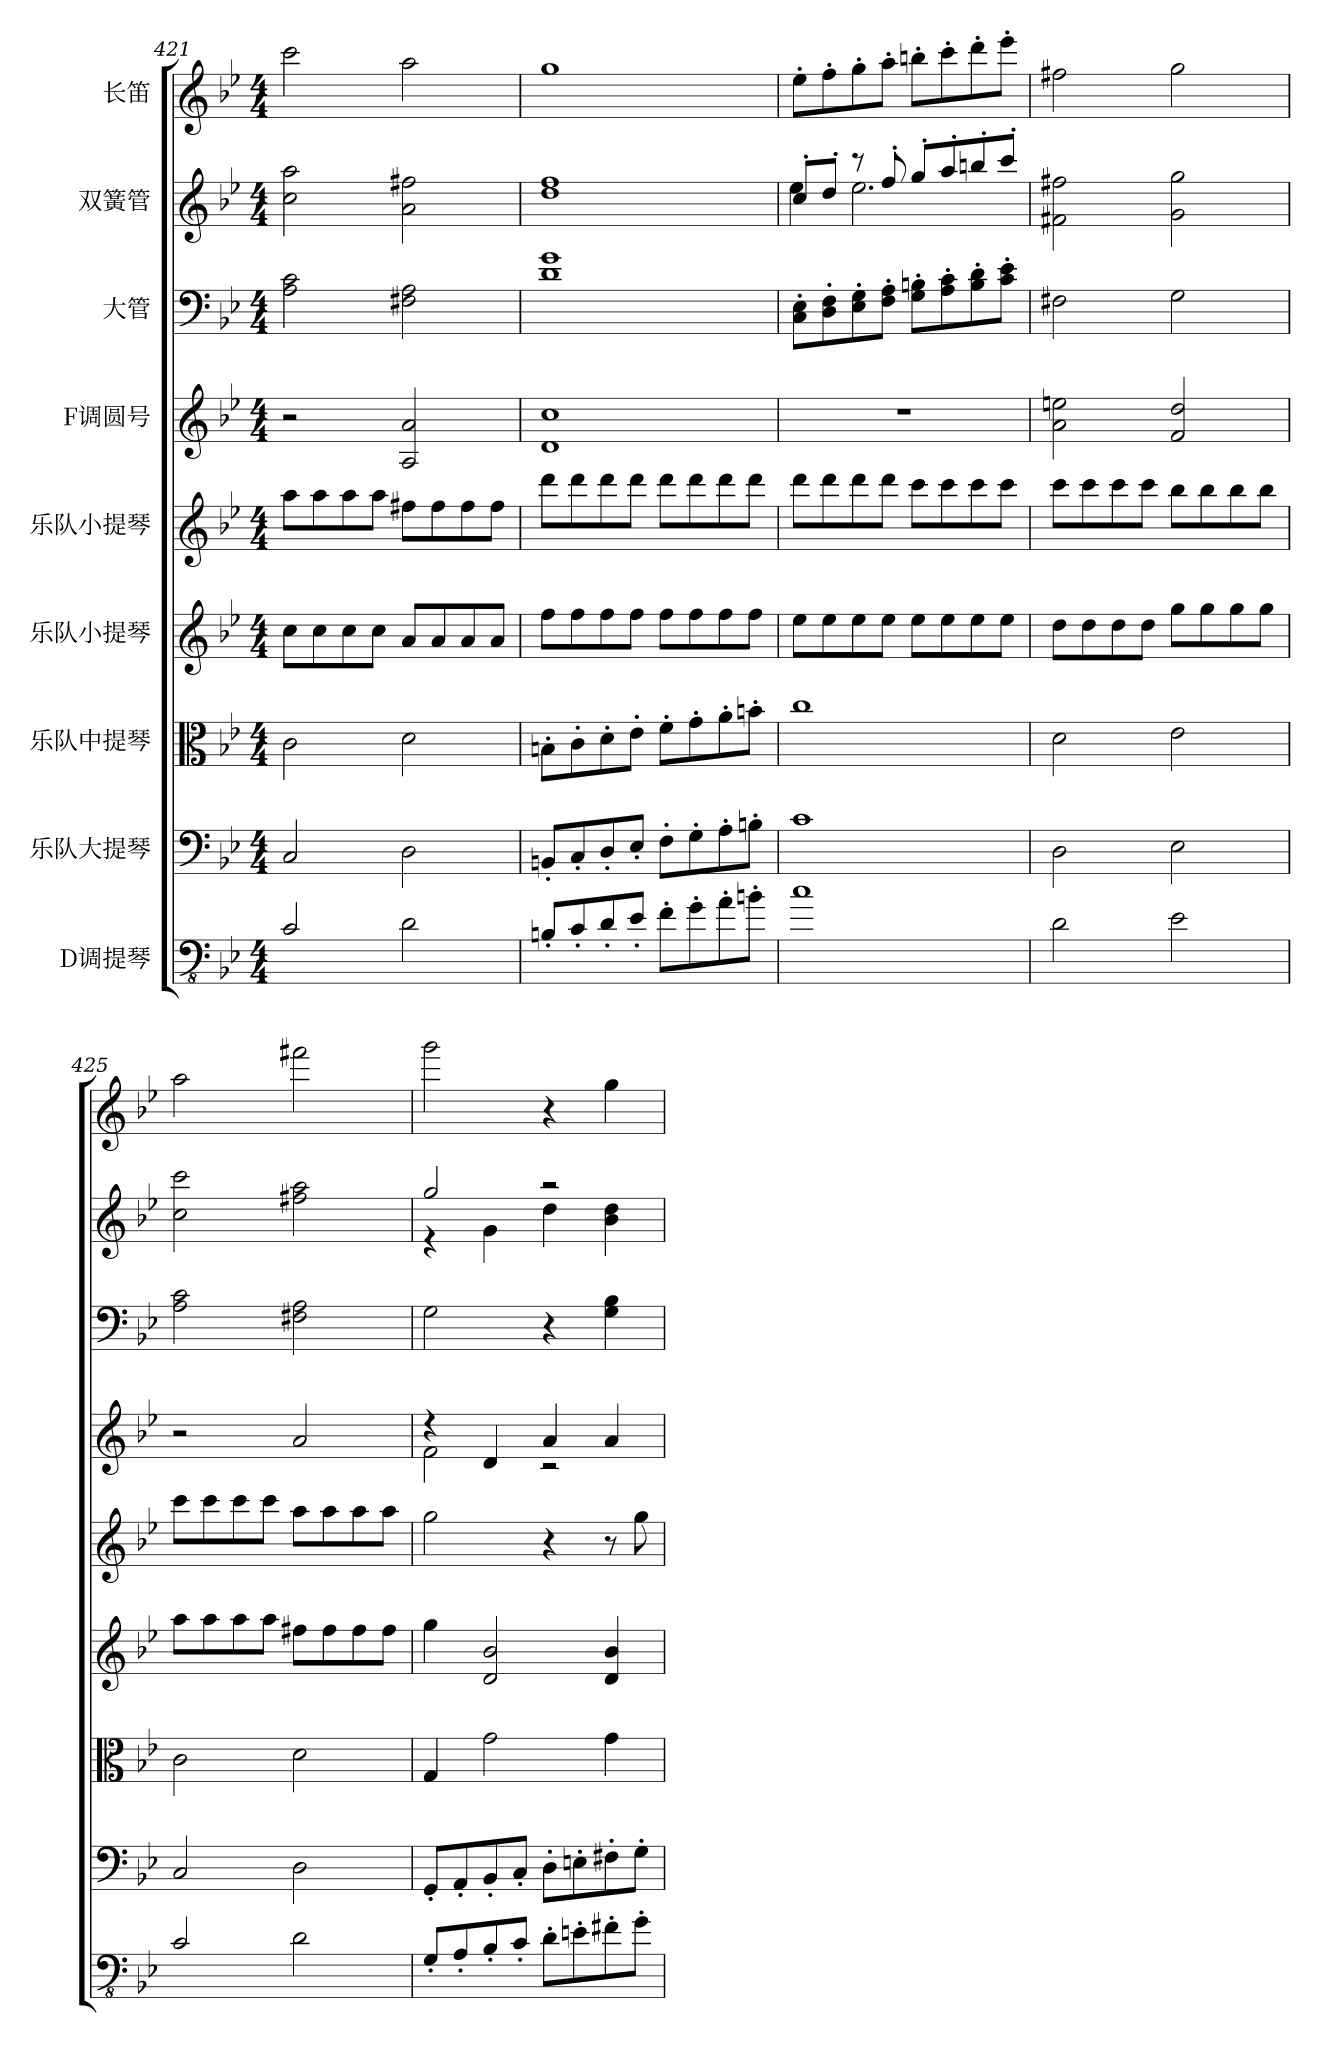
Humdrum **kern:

**kern	**kern	**kern	**kern	**kern	**kern	**kern	**kern	**kern
*part9	*part8	*part7	*part6	*part5	*part4	*part3	*part2	*part1
*staff9	*staff8	*staff7	*staff6	*staff5	*staff4	*staff3	*staff2	*staff1
*I"D调提琴	*I"乐队大提琴	*I"乐队中提琴	*I"乐队小提琴	*I"乐队小提琴	*I"F调圆号	*I"大管	*I"双簧管	*I"长笛
!!LO:PB:g=z
*clefFv4	*clefF4	*clefC3	*clefG2	*clefG2	*clefG2	*clefF4	*clefG2	*clefG2
*ITrd7c12	*	*	*	*	*ITrd4c7	*	*	*
*k[b-e-]	*k[b-e-]	*k[b-e-]	*k[b-e-]	*k[b-e-]	*k[b-e-a-]	*k[b-e-]	*k[b-e-]	*k[b-e-]
*M4/4	*M4/4	*M4/4	*M4/4	*M4/4	*M4/4	*M4/4	*M4/4	*M4/4
=421	=421	=421	=421	=421	=421	=421	=421	=421
2CC/	2C/	2c\	8cc\L	8aa\L	2r	2A\ 2c\	2cc\ 2aa\	2ccc\
.	.	.	8cc\	8aa\	.	.	.	.
.	.	.	8cc\	8aa\	.	.	.	.
.	.	.	8cc\J	8aa\J	.	.	.	.
2DD\	2D\	2d\	8a/L	8ff#X\L	2D/ 2d/	2F#X\ 2A\	2a\ 2ff#X\	2aa\
.	.	.	8a/	8ff#\	.	.	.	.
.	.	.	8a/	8ff#\	.	.	.	.
.	.	.	8a/J	8ff#\J	.	.	.	.
=422	=422	=422	=422	=422	=422	=422	=422	=422
8BBBn'/L	8BBn'/L	8Bn'\L	8ff\L	8ddd\L	1G 1f	1d 1g	1dd 1ff	1gg
8CC'/	8C'/	8c'\	8ff\	8ddd\	.	.	.	.
8DD'/	8D'/	8d'\	8ff\	8ddd\	.	.	.	.
8EE-'/J	8E-'/J	8e-'\J	8ff\J	8ddd\J	.	.	.	.
8FF'\L	8F'\L	8f'\L	8ff\L	8ddd\L	.	.	.	.
8GG'\	8G'\	8g'\	8ff\	8ddd\	.	.	.	.
8AA'\	8A'\	8a'\	8ff\	8ddd\	.	.	.	.
8BBn'\J	8Bn'\J	8bn'\J	8ff\J	8ddd\J	.	.	.	.
=423	=423	=423	=423	=423	=423	=423	=423	=423
*	*	*	*	*	*	*	*^	*
1C	1c	1cc	8ee-\L	8ddd\L	1r	8C\' 8E-\'L	8cc'/L	4ee-\	8ee-'\L
.	.	.	8ee-\	8ddd\	.	8D\' 8F\'	8dd'/J	.	8ff'\
.	.	.	8ee-\	8ddd\	.	8E-\' 8G\'	8r	2.ee-\	8gg'\
.	.	.	8ee-\J	8ddd\J	.	8F\' 8A\'J	8ff'/	.	8aa'\J
.	.	.	8ee-\L	8ccc\L	.	8G\' 8Bn\'L	8gg'/L	.	8bbn'\L
.	.	.	8ee-\	8ccc\	.	8A\' 8c\'	8aa'/	.	8ccc'\
.	.	.	8ee-\	8ccc\	.	8B\' 8d\'	8bbn'/	.	8ddd'\
.	.	.	8ee-\J	8ccc\J	.	8c\' 8e-\'J	8ccc'/J	.	8eee-'\J
*	*	*	*	*	*	*	*v	*v	*
!!LO:PB:g=z
=424	=424	=424	=424	=424	=424	=424	=424	=424
2DD\	2D\	2d\	8dd\L	8ccc\L	2d\ 2an\	2F#X\	2f#X\ 2ff#X\	2ff#X\
.	.	.	8dd\	8ccc\	.	.	.	.
.	.	.	8dd\	8ccc\	.	.	.	.
.	.	.	8dd\J	8ccc\J	.	.	.	.
2EE-\	2E-\	2e-\	8gg\L	8bb-\L	2B-/ 2g/	2G\	2g\ 2gg\	2gg\
.	.	.	8gg\	8bb-\	.	.	.	.
.	.	.	8gg\	8bb-\	.	.	.	.
.	.	.	8gg\J	8bb-\J	.	.	.	.
=425	=425	=425	=425	=425	=425	=425	=425	=425
2CC/	2C/	2c\	8aa\L	8ccc\L	2r	2A\ 2c\	2cc\ 2ccc\	2aa\
.	.	.	8aa\	8ccc\	.	.	.	.
.	.	.	8aa\	8ccc\	.	.	.	.
.	.	.	8aa\J	8ccc\J	.	.	.	.
2DD\	2D\	2d\	8ff#X\L	8aa\L	2d/	2F#X\ 2A\	2ff#X\ 2aa\	2fff#X\
.	.	.	8ff#\	8aa\	.	.	.	.
.	.	.	8ff#\	8aa\	.	.	.	.
.	.	.	8ff#\J	8aa\J	.	.	.	.
=426	=426	=426	=426	=426	=426	=426	=426	=426
*	*	*	*	*	*^	*	*^	*
8GGG'/L	8GG'/L	4G/	4gg\	2gg\	4r	2B-\	2G\	2gg/	4r	2ggg\
8AAA'/	8AA'/	.	.	.	.	.	.	.	.	.
8BBB-'/	8BB-'/	2g\	2d/ 2b-/	.	4G/	.	.	.	4g\	.
8CC'/J	8C'/J	.	.	.	.	.	.	.	.	.
8DD'\L	8D'\L	.	.	4r	4d/	2r	4r	2r	4dd\	4r
8EEn'\	8En'\	.	.	.	.	.	.	.	.	.
8FF#X'\	8F#X'\	4g\	4d/ 4b-/	8r	4d/	.	4G\ 4B-\	.	4b-\ 4dd\	4gg\
8GG'\J	8G'\J	.	.	8gg\	.	.	.	.	.	.
*	*	*	*	*	*v	*v	*	*v	*v	*
=	=	=	=	=	=	=	=	=
*-	*-	*-	*-	*-	*-	*-	*-	*-
